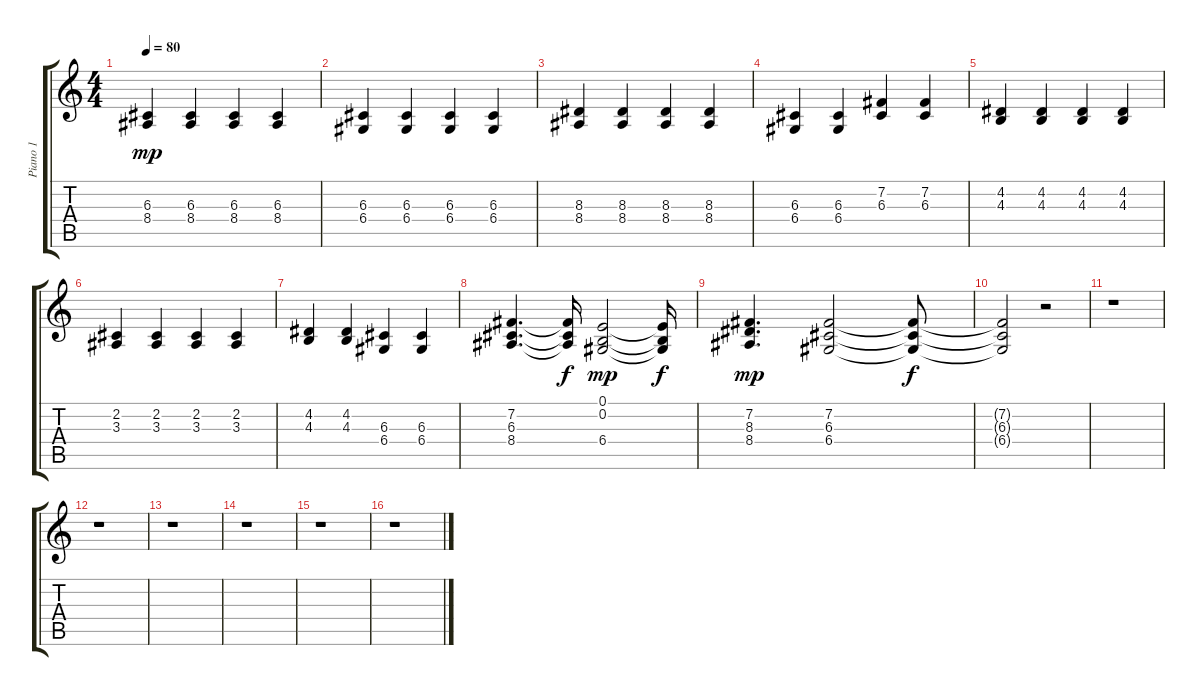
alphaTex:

\track ("Piano 1" "Piano 1") {instrument acousticgrandpiano}
\staff {score tabs}
\tuning (E4 B3 G3 D3 A2 E2) {hide}
\ts (4 4)
\tempo 80
\clef g2
\ks c
(6.3 8.4).4{dy mp} (6.3 8.4).4 (6.3 8.4).4 (6.3 8.4).4 |
(6.3 6.4).4 (6.3 6.4).4 (6.3 6.4).4 (6.3 6.4).4 |
(8.3 8.4).4 (8.3 8.4).4 (8.3 8.4).4 (8.3 8.4).4 |
(6.3 6.4).4 (6.3 6.4).4 (7.2 6.3).4 (7.2 6.3).4 |
(4.2 4.3).4 (4.2 4.3).4 (4.2 4.3).4 (4.2 4.3).4 |
(2.2 3.3).4 (2.2 3.3).4 (2.2 3.3).4 (2.2 3.3).4 |
(4.2 4.3).4 (4.2 4.3).4 (6.3 6.4).4 (6.3 6.4).4 |
(7.2 6.3 8.4).4{d} (7.2{t} 6.3{t} 8.4{t}).16{dy f} (0.1 0.2 6.4).2{dy mp} (0.1{t} 0.2{t} 6.4{t}).16{dy f} |
(7.2 8.3 8.4).4{d dy mp} (7.2 6.3 6.4).2 (7.2{t} 6.3{t} 6.4{t}).8{dy f} |
(7.2{t} 6.3{t} 6.4{t}).2 r.2 |
r.1 |
r.1 |
r.1 |
r.1 |
r.1 |
r.1
